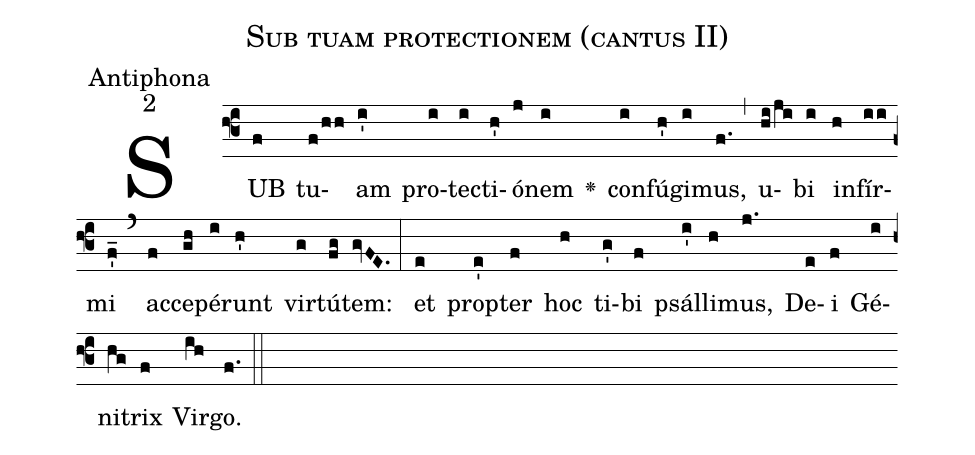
name:Sub tuam protectionem (cantus II);
office-part:Antiphona;
mode:2;
%%
(f3)SUB(f) tu(f/hh)am(i') pro(i)te(i)cti(h')ó(j)nem(i) <v>\greheightstar</v>() con(i)fú(h')gi(i)mus,(f.) (,) u(hi/ji)bi(i) in(h)fír(ii)mi(f'_) (`) ac(f)ce(gh)pé(i)runt(h') vir(g)tú(fg)tem:(gvFE.) (:) et(e) prop(e')ter(f) hoc(h) ti(g')bi(f) psál(i')li(h)mus,(j.) De(e)i(f) Gé(i)ni(hg)trix(f) Vir(ih)go.(f.) (::)
